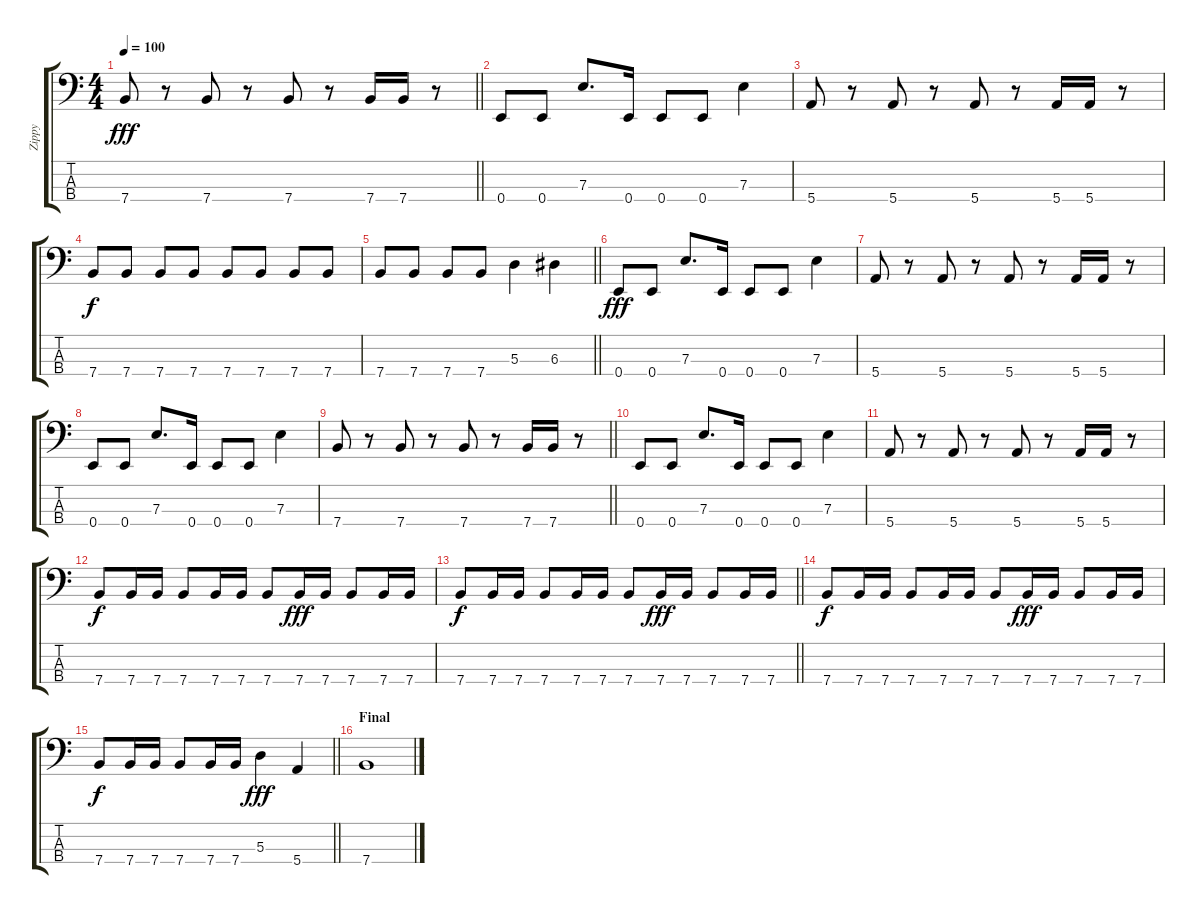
\track ("Zippy" "Zippy") {instrument electricbassfinger}
\staff {score tabs}
\tuning (G2 D2 A1 E1) {hide}
\ts (4 4)
\tempo 100
\clef f4
\barLineRight lightlight
\ks c
7.4.8{dy fff} r.8 7.4.8 r.8 7.4.8 r.8 7.4.16 7.4.16 r.8 |
0.4.8 0.4.8 7.3.8{d} 0.4.16 0.4.8 0.4.8 7.3.4 |
5.4.8 r.8 5.4.8 r.8 5.4.8 r.8 5.4.16 5.4.16 r.8 |
7.4.8{dy f} 7.4.8 7.4.8 7.4.8 7.4.8 7.4.8 7.4.8 7.4.8 |
\barLineRight lightlight
7.4.8 7.4.8 7.4.8 7.4.8 5.3.4 6.3.4 |
0.4.8{dy fff} 0.4.8 7.3.8{d} 0.4.16 0.4.8 0.4.8 7.3.4 |
5.4.8 r.8 5.4.8 r.8 5.4.8 r.8 5.4.16 5.4.16 r.8 |
0.4.8 0.4.8 7.3.8{d} 0.4.16 0.4.8 0.4.8 7.3.4 |
\barLineRight lightlight
7.4.8 r.8 7.4.8 r.8 7.4.8 r.8 7.4.16 7.4.16 r.8 |
0.4.8 0.4.8 7.3.8{d} 0.4.16 0.4.8 0.4.8 7.3.4 |
5.4.8 r.8 5.4.8 r.8 5.4.8 r.8 5.4.16 5.4.16 r.8 |
7.4.8{dy f} 7.4.16 7.4.16 7.4.8 7.4.16 7.4.16 7.4.8 7.4.16{dy fff} 7.4.16 7.4.8 7.4.16 7.4.16 |
\barLineRight lightlight
7.4.8{dy f} 7.4.16 7.4.16 7.4.8 7.4.16 7.4.16 7.4.8 7.4.16{dy fff} 7.4.16 7.4.8 7.4.16 7.4.16 |
7.4.8{dy f} 7.4.16 7.4.16 7.4.8 7.4.16 7.4.16 7.4.8 7.4.16{dy fff} 7.4.16 7.4.8 7.4.16 7.4.16 |
\barLineRight lightlight
7.4.8{dy f} 7.4.16 7.4.16 7.4.8 7.4.16 7.4.16 5.3.4{dy fff} 5.4.4 |
\section ("" "Final")
7.4.1
